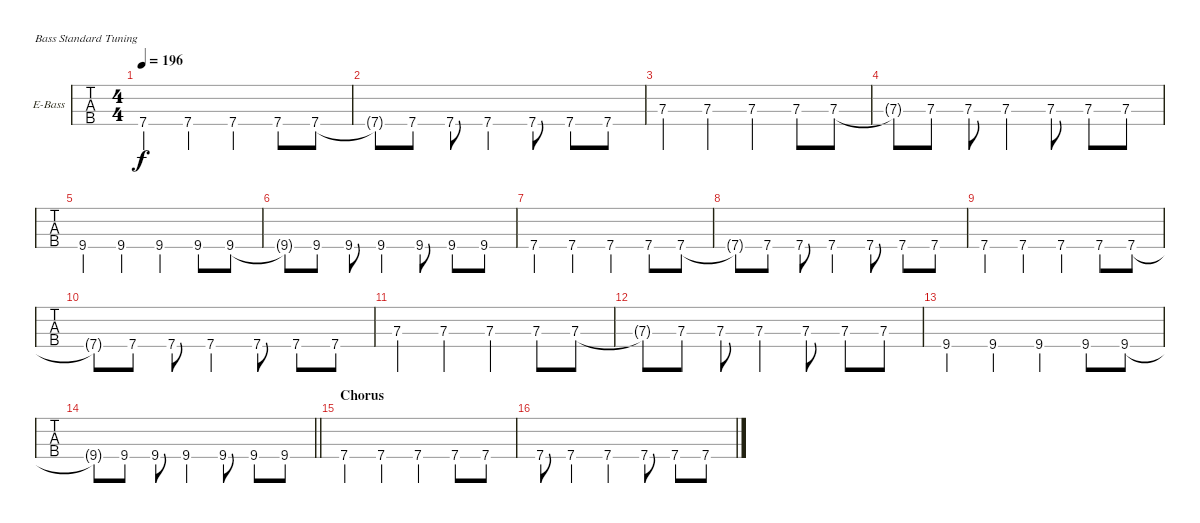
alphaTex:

\bracketExtendMode groupsimilarinstruments
\firstSystemTrackNameOrientation horizontal
\otherSystemsTrackNameOrientation horizontal
\track ("Nikolai" "E-Bass") {instrument electricbasspick}
\staff {tabs}
\tuning (G2 D2 A1 E1)
\ts (4 4)
\tempo 196
\clef f4
\ks c
7.4.4{dy f} 7.4.4 7.4.4 7.4.8 7.4.8 |
7.4{t}.8 7.4.8 7.4.8 7.4.4 7.4.8 7.4.8 7.4.8 |
7.3.4 7.3.4 7.3.4 7.3.8 7.3.8 |
7.3{t}.8 7.3.8 7.3.8 7.3.4 7.3.8 7.3.8 7.3.8 |
9.4.4 9.4.4 9.4.4 9.4.8 9.4.8 |
9.4{t}.8 9.4.8 9.4.8 9.4.4 9.4.8 9.4.8 9.4.8 |
7.4.4 7.4.4 7.4.4 7.4.8 7.4.8 |
7.4{t}.8 7.4.8 7.4.8 7.4.4 7.4.8 7.4.8 7.4.8 |
7.4.4 7.4.4 7.4.4 7.4.8 7.4.8 |
7.4{t}.8 7.4.8 7.4.8 7.4.4 7.4.8 7.4.8 7.4.8 |
7.3.4 7.3.4 7.3.4 7.3.8 7.3.8 |
7.3{t}.8 7.3.8 7.3.8 7.3.4 7.3.8 7.3.8 7.3.8 |
9.4.4 9.4.4 9.4.4 9.4.8 9.4.8 |
\barLineRight lightlight
9.4{t}.8 9.4.8 9.4.8 9.4.4 9.4.8 9.4.8 9.4.8 |
\section ("" "Chorus")
7.4.4 7.4.4 7.4.4 7.4.8 7.4.8 |
7.4.8 7.4.4 7.4.4 7.4.8 7.4.8 7.4.8
